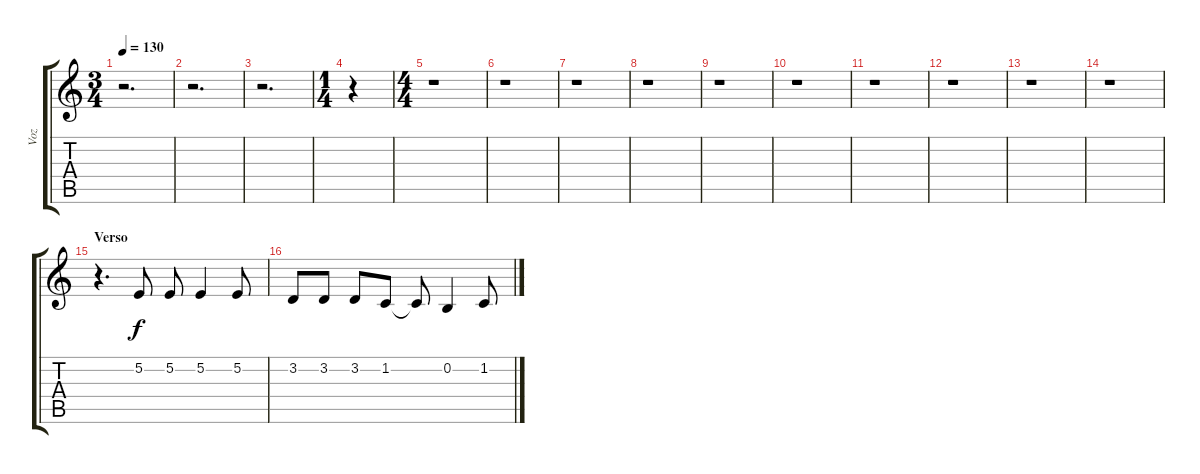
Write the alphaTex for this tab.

\track ("Voz" "Voz") {instrument tenorsax}
\staff {score tabs}
\tuning (E4 B3 G3 D3 A2 E2) {hide}
\ts (3 4)
\tempo 130
\clef g2
\ks c
r.2{d dy f instrument tenorsax} |
r.2{d} |
r.2{d} |
\ts (1 4)
r.4 |
\ts (4 4)
r.1 |
r.1 |
r.1 |
r.1 |
r.1 |
r.1 |
r.1 |
r.1 |
r.1 |
r.1 |
\section ("" "Verso")
r.4{d} 5.2.8 5.2.8 5.2.4 5.2.8 |
3.2.8 3.2.8 3.2.8 1.2.8 1.2{t}.8 0.2.4 1.2.8
